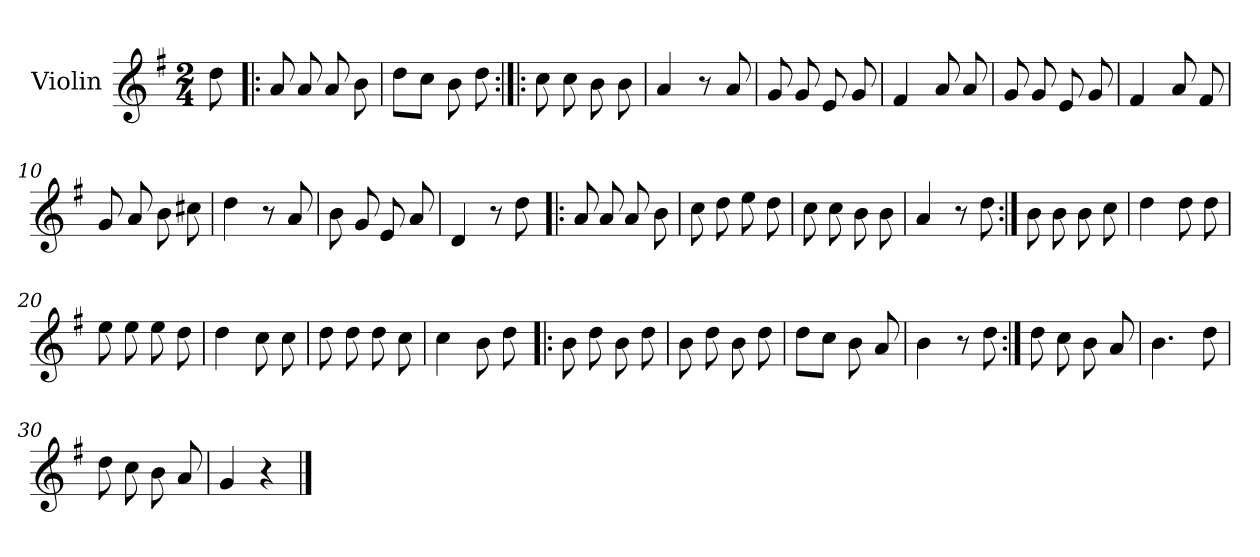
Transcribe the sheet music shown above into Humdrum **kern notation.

**kern	**dynam
*part1	*part1
*staff1	*staff1
*I"Violin	*
*I'Vln.	*
*clefG2	*
*k[f#]	*
*M2/4	*
=1	=1
8dd	Allegretto
=2!|:	=2!|:
8a	.
8a	.
8a	.
8b	.
=3	=3
8ddL	.
8ccJ	.
8b	.
8dd	.
=4:|!|:	=4:|!|:
8cc	.
8cc	.
8b	.
8b	.
=5	=5
4a	.
8r	.
8a	.
=6	=6
8g	.
8g	.
8e	.
8g	.
=7	=7
4f#	.
8a	.
8a	.
=8	=8
8g	.
8g	.
8e	.
8g	.
!!LO:LB:g=z
=9	=9
4f#	.
8a	.
8f#	.
=10	=10
8g	.
8a	.
8b	.
8cc#X	.
=11	=11
4dd	.
8r	.
8a	.
=12	=12
8b	.
8g	.
8e	.
8a	.
=13	=13
4d	.
8r	.
8dd	.
=14!|:	=14!|:
8a	.
8a	.
8a	.
8b	.
=15	=15
8cc	.
8dd	.
8ee	.
8dd	.
=16	=16
8cc	.
8cc	.
8b	.
8b	.
!!LO:LB:g=z
=17	=17
4a	.
8r	.
8dd	.
=18:|!	=18:|!
8b	.
8b	.
8b	.
8cc	.
=19	=19
4dd	.
8dd	.
8dd	.
=20	=20
8ee	.
8ee	.
8ee	.
8dd	.
=21	=21
4dd	.
8cc	.
8cc	.
=22	=22
8dd	.
8dd	.
8dd	.
8cc	.
=23	=23
4cc	.
8b	.
8dd	.
=24!|:	=24!|:
8b	.
8dd	.
8b	.
8dd	.
=25	=25
8b	.
8dd	.
8b	.
8dd	.
!!LO:LB:g=z
=26	=26
8ddL	.
8ccJ	.
8b	.
8a	.
=27	=27
4b	.
8r	.
8dd	.
=28:|!	=28:|!
8dd	.
8cc	.
8b	.
8a	.
=29	=29
4.b	.
8dd	.
=30	=30
8dd	.
8cc	.
8b	.
8a	.
=31	=31
4g	.
4r	.
==	==
*-	*-
